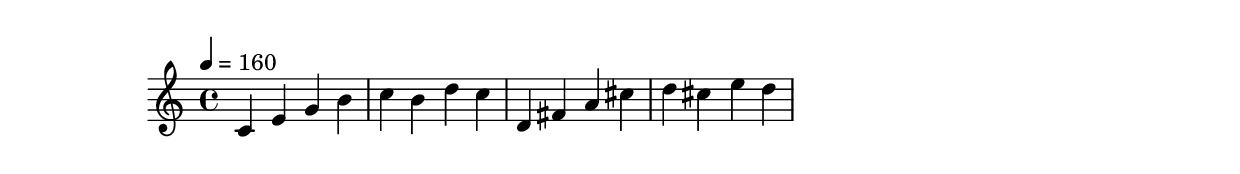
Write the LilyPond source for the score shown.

%% Do not edit this file; it is auto-generated from LSR http://lsr.dsi.unimi.it
%% This file is in the public domain.
\version "2.12.3"

\header {
  lsrtags = "staff-notation, midi"

  texidoces = "
Para cambiar el tempo en la salida MIDI sin
imprimir nada, hacemos invisible la indicación metronómica:

"

  doctitlees = "Cambiar el tempo sin indicación metronómica"

  texidoc = "
To change the tempo in MIDI output without printing anything, make the
metronome mark invisible.

"
  doctitle = "Changing the tempo without a metronome mark"
} % begin verbatim

\score {
  \new Staff \relative c' {
    \tempo 4 = 160
    c4 e g b
    c4 b d c
    \set Score.tempoHideNote = ##t
    \tempo 4 = 96
    d,4 fis a cis
    d4 cis e d
  }
  \layout { }
  \midi { }
}
